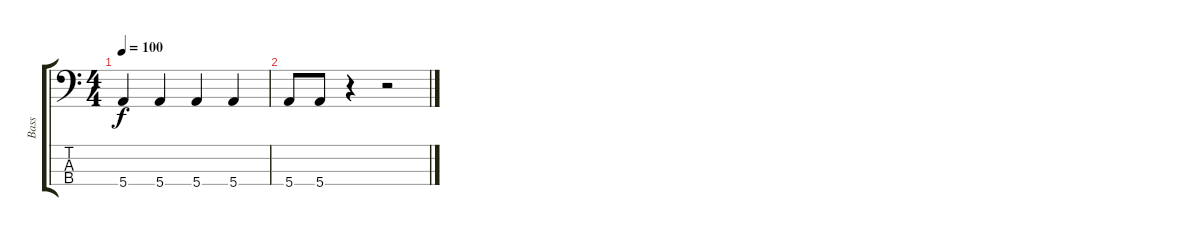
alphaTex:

\track ("Bass" "Bass") {instrument electricbassfinger}
\staff {score tabs}
\tuning (G2 D2 A1 E1) {hide}
\ts (4 4)
\tempo 100
\clef f4
\ks c
5.4.4{dy f} 5.4.4 5.4.4 5.4.4 |
5.4.8 5.4.8 r.4 r.2
